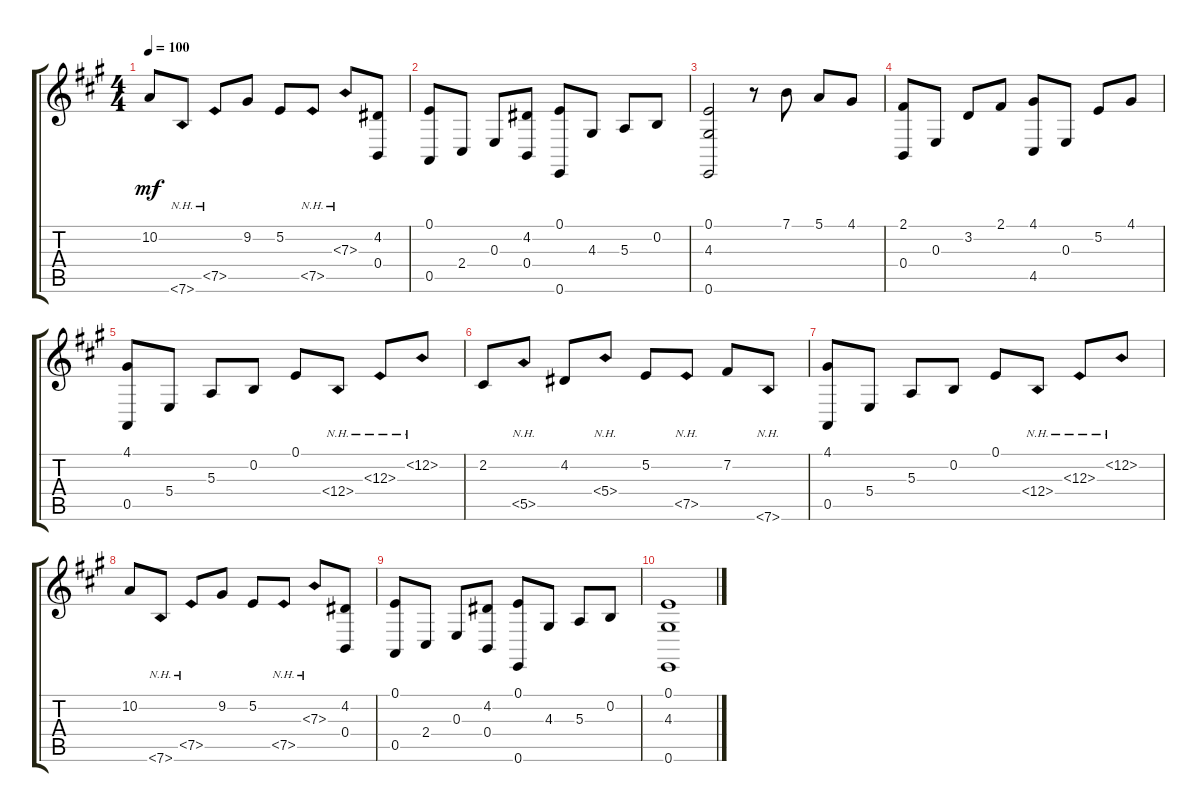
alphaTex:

\track "" {instrument acousticgrandpiano}
\staff {score tabs}
\tuning (E4 B3 E3 B2 A2 E2) {hide}
\ts (4 4)
\tempo 100
\clef g2
\ks f#minor
10.2.8{dy mf} 7.6{nh}.8 7.5{nh}.8 9.2.8 5.2.8 7.5{nh}.8 7.3{nh}.8 (4.2 0.4).8 |
(0.1 0.5).8 2.4.8 0.3.8 (4.2 0.4).8 (0.1 0.6).8 4.3.8 5.3.8 0.2.8 |
(0.1 4.3 0.6).2 r.8 7.1.8 5.1.8 4.1.8 |
(2.1 0.4).8 0.3.8 3.2.8 2.1.8 (4.1 4.5).8 0.3.8 5.2.8 4.1.8 |
(4.1 0.5).8 5.4.8 5.3.8 0.2.8 0.1.8 12.4{nh}.8 12.3{nh}.8 12.2{nh}.8 |
2.2.8 5.5{nh}.8 4.2.8 5.4{nh}.8 5.2.8 7.5{nh}.8 7.2.8 7.6{nh}.8 |
(4.1 0.5).8 5.4.8 5.3.8 0.2.8 0.1.8 12.4{nh}.8 12.3{nh}.8 12.2{nh}.8 |
10.2.8 7.6{nh}.8 7.5{nh}.8 9.2.8 5.2.8 7.5{nh}.8 7.3{nh}.8 (4.2 0.4).8 |
(0.1 0.5).8 2.4.8 0.3.8 (4.2 0.4).8 (0.1 0.6).8 4.3.8 5.3.8 0.2.8 |
(0.1 4.3 0.6).1
